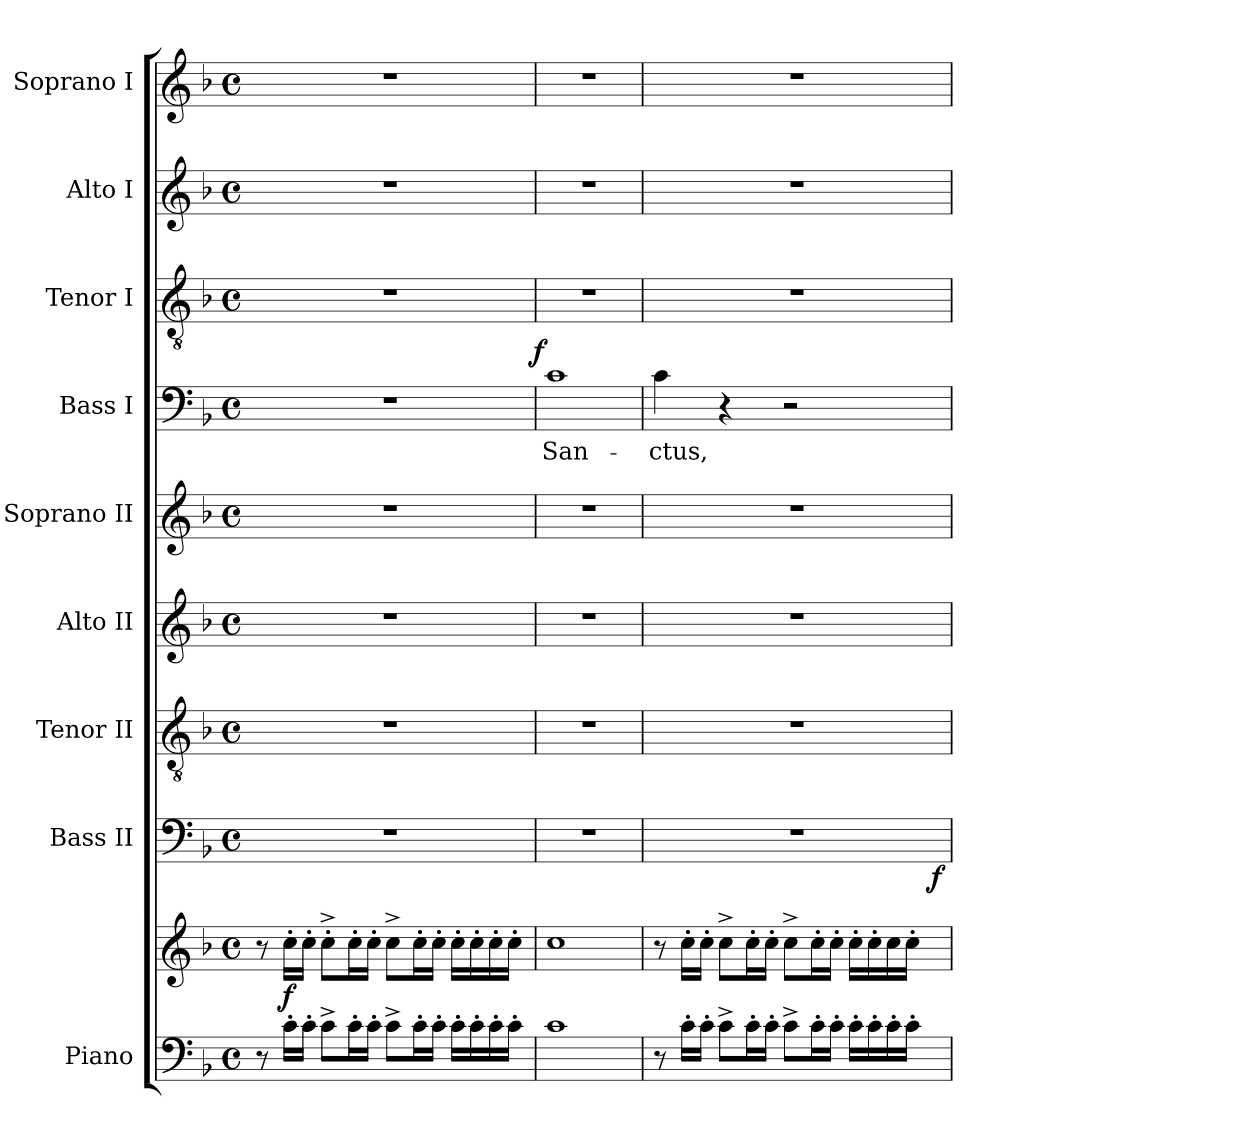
**kern	**kern	**dynam	**kern	**dynam	**kern	**kern	**kern	**kern	**text	**dynam	**kern	**kern	**kern
*part9	*part9	*part9	*part8	*part8	*part7	*part6	*part5	*part4	*part4	*part4	*part3	*part2	*part1
*staff10	*staff9	*staff9/10	*staff8	*staff8	*staff7	*staff6	*staff5	*staff4	*staff4	*staff4	*staff3	*staff2	*staff1
*I"Piano	*	*	*I"Bass II	*	*I"Tenor II	*I"Alto II	*I"Soprano II	*I"Bass I	*	*	*I"Tenor I	*I"Alto I	*I"Soprano I
*I'Pno.	*	*	*I'B.	*	*I'T.	*I'A.	*I'S.	*I'B.	*	*	*I'T.	*I'A.	*I'S.
!!LO:PB:g=z
*clefF4	*clefG2	*	*clefF4	*	*clefGv2	*clefG2	*clefG2	*clefF4	*	*	*clefGv2	*clefG2	*clefG2
*	*	*	*	*	*ITrd7c12	*	*	*	*	*	*ITrd7c12	*	*
*k[b-]	*k[b-]	*	*k[b-]	*	*k[b-]	*k[b-]	*k[b-]	*k[b-]	*	*	*k[b-]	*k[b-]	*k[b-]
*F:	*F:	*	*F:	*	*F:	*F:	*F:	*F:	*	*	*F:	*F:	*F:
*M4/4	*M4/4	*	*M4/4	*	*M4/4	*M4/4	*M4/4	*M4/4	*	*	*M4/4	*M4/4	*M4/4
*met(c)	*met(c)	*	*met(c)	*	*met(c)	*met(c)	*met(c)	*met(c)	*	*	*met(c)	*met(c)	*met(c)
*MM120	*MM120	*	*MM120	*	*MM120	*MM120	*MM120	*MM120	*	*	*MM120	*MM120	*MM120
=1	=1	=1	=1	=1	=1	=1	=1	=1	=1	=1	=1	=1	=1
*	*	*	*	*	*	*	*	*^	*	*	*	*	*
8r	8r	.	1r	.	1r	1r	1r	1r	2ryy	.	.	1r	1r	1r
16c'i\LL	16cc'i\LL	f	.	.	.	.	.	.	.	.	.	.	.	.
16c'i\JJ	16cc'i\JJ	.	.	.	.	.	.	.	.	.	.	.	.	.
8c^i\L	8cc'^i\L	.	.	.	.	.	.	.	.	.	.	.	.	.
16c'i\L	16cc'i\L	.	.	.	.	.	.	.	.	.	.	.	.	.
16c'i\JJ	16cc'i\JJ	.	.	.	.	.	.	.	.	.	.	.	.	.
8c^i\L	8cc^i\L	.	.	.	.	.	.	.	4ryy	.	.	.	.	.
16c'i\L	16cc'i\L	.	.	.	.	.	.	.	.	.	.	.	.	.
16c'i\JJ	16cc'i\JJ	.	.	.	.	.	.	.	.	.	.	.	.	.
16c'i\LL	16cc'i\LL	.	.	.	.	.	.	.	8ryy	.	.	.	.	.
16c'i\	16cc'i\	.	.	.	.	.	.	.	.	.	.	.	.	.
16c'i\	16cc'i\	.	.	.	.	.	.	.	16ryy	.	.	.	.	.
16c'i\JJ	16cc'i\JJ	.	.	.	.	.	.	.	32ryy	.	.	.	.	.
.	.	.	.	.	.	.	.	.	64ryy	.	.	.	.	.
.	.	.	.	.	.	.	.	.	128...ryy	.	.	.	.	.
.	.	.	.	.	.	.	.	.	1024ryy	.	f	.	.	.
*	*	*	*	*	*	*	*	*v	*v	*	*	*	*	*
=2	=2	=2	=2	=2	=2	=2	=2	=2	=2	=2	=2	=2	=2
*	*	*	*	*	*	*	*	*^	*	*	*	*	*
!	!	!	!	!	!	!	!	!	!	!LO:LY:b:color=#000000	!	!	!	!
*	*	*	*	*	*	*	*	*v	*v	*	*	*	*	*
1ci	1cci	.	1r	.	1r	1r	1r	1ci	San-	.	1r	1r	1r
=3	=3	=3	=3	=3	=3	=3	=3	=3	=3	=3	=3	=3	=3
!	!	!	!	!	!	!	!	!	!LO:LY:b:color=#000000	!	!	!	!
*	*	*	*^	*	*	*	*	*	*	*	*	*	*
8r	8r	.	1r	2ryy	.	1r	1r	1r	4ci\	-ctus,	.	1r	1r	1r
16c'i\LL	16cc'i\LL	.	.	.	.	.	.	.	.	.	.	.	.	.
16c'i\JJ	16cc'i\JJ	.	.	.	.	.	.	.	.	.	.	.	.	.
8c^i\L	8cc^i\L	.	.	.	.	.	.	.	4r	.	.	.	.	.
16c'i\L	16cc'i\L	.	.	.	.	.	.	.	.	.	.	.	.	.
16c'i\JJ	16cc'i\JJ	.	.	.	.	.	.	.	.	.	.	.	.	.
8c^i\L	8cc^i\L	.	.	4ryy	.	.	.	.	2r	.	.	.	.	.
16c'i\L	16cc'i\L	.	.	.	.	.	.	.	.	.	.	.	.	.
16c'i\JJ	16cc'i\JJ	.	.	.	.	.	.	.	.	.	.	.	.	.
16c'i\LL	16cc'i\LL	.	.	8ryy	.	.	.	.	.	.	.	.	.	.
16c'i\	16cc'i\	.	.	.	.	.	.	.	.	.	.	.	.	.
16c'i\	16cci\	.	.	16ryy	.	.	.	.	.	.	.	.	.	.
16c'i\JJ	16cc'i\JJ	.	.	32ryy	.	.	.	.	.	.	.	.	.	.
.	.	.	.	64ryy	.	.	.	.	.	.	.	.	.	.
.	.	.	.	128...ryy	.	.	.	.	.	.	.	.	.	.
.	.	.	.	1024ryy	f	.	.	.	.	.	.	.	.	.
*	*	*	*v	*v	*	*	*	*	*	*	*	*	*	*
=	=	=	=	=	=	=	=	=	=	=	=	=	=
*-	*-	*-	*-	*-	*-	*-	*-	*-	*-	*-	*-	*-	*-
